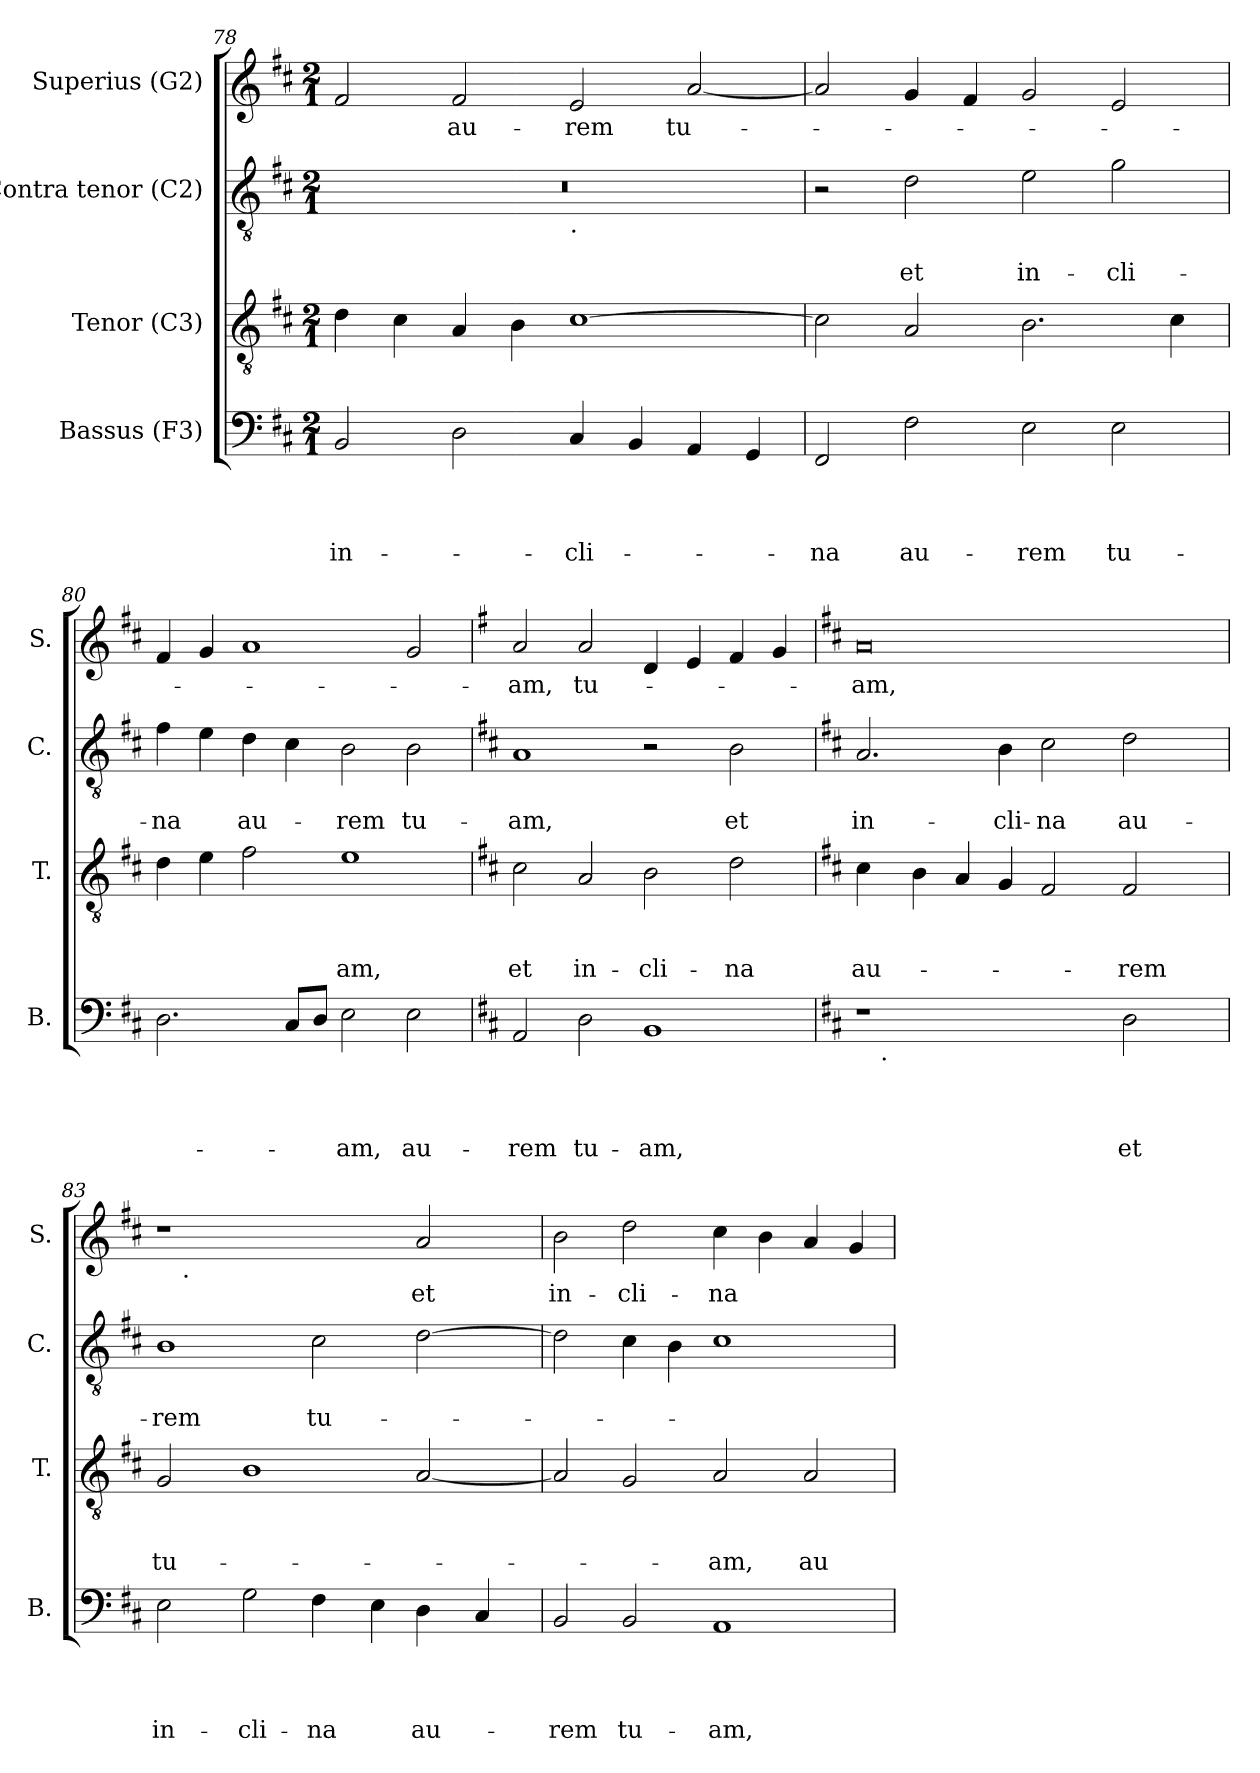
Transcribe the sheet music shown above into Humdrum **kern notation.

**kern	**text	**text	**text	**text	**kern	**text	**text	**text	**kern	**text	**text	**kern	**text
*part4	*part4	*part4	*part4	*part4	*part3	*part3	*part3	*part3	*part2	*part2	*part2	*part1	*part1
*staff4	*staff4	*staff4	*staff4	*staff4	*staff3	*staff3	*staff3	*staff3	*staff2	*staff2	*staff2	*staff1	*staff1
*I"Bassus (F3)	*	*	*	*	*I"Tenor (C3)	*	*	*	*I"Contra tenor (C2)	*	*	*I"Superius (G2)	*
*I'B.	*	*	*	*	*I'T.	*	*	*	*I'C.	*	*	*I'S.	*
!!LO:LB:g=z
*clefF4	*	*	*	*	*clefGv2	*	*	*	*clefGv2	*	*	*clefG2	*
*k[f#c#]	*	*	*	*	*k[f#c#]	*	*	*	*k[f#c#]	*	*	*k[f#c#]	*
*D:	*	*	*	*	*D:	*	*	*	*D:	*	*	*D:	*
*M2/1	*	*	*	*	*M2/1	*	*	*	*M2/1	*	*	*M2/1	*
=78	=78	=78	=78	=78	=78	=78	=78	=78	=78	=78	=78	=78	=78
!	!	!	!	!LO:LY:b	!	!	!	!	!	!	!	!	!
*	*	*	*	*	*	*	*	*	*^	*	*	*	*
2BB/	.	.	.	in-	4d\	.	.	.	0r	1ryy	.	.	2f#/	.
.	.	.	.	.	4c#\	.	.	.	.	.	.	.	.	.
!	!	!	!	!	!	!	!	!	!	!	!	!	!	!LO:LY:b
2D\	.	.	.	.	4A/	.	.	.	.	.	.	.	2f#/	au-
.	.	.	.	.	4B\	.	.	.	.	.	.	.	.	.
!	!	!	!	!	!	!	!	!	!	!LO:TX:b:t=.	!	!	!	!
!	!	!	!	!LO:LY:b	!	!	!	!	!	!	!	!	!	!LO:LY:b
4C#/	.	.	.	-cli-	[>1c#	.	.	.	.	1ryy	.	.	2e/	-rem
4BB/	.	.	.	.	.	.	.	.	.	.	.	.	.	.
!	!	!	!	!	!	!	!	!	!	!	!	!	!	!LO:LY:b
4AA/	.	.	.	.	.	.	.	.	.	.	.	.	[<2a/	tu-
4GG/	.	.	.	.	.	.	.	.	.	.	.	.	.	.
=79	=79	=79	=79	=79	=79	=79	=79	=79	=79	=79	=79	=79	=79	=79
!	!	!	!	!LO:LY:b	!	!	!	!	!	!	!	!	!	!
*	*	*	*	*	*	*	*	*	*v	*v	*	*	*	*
2FF#/	.	.	.	-na	2c#\]	.	.	.	2r	.	.	2a/]	.
!	!	!	!	!LO:LY:b	!	!	!	!	!	!	!LO:LY:b	!	!
2F#\	.	.	.	au-	2A/	.	.	.	2d\	.	et	4g/	.
.	.	.	.	.	.	.	.	.	.	.	.	4f#/	.
!	!	!	!	!LO:LY:b	!	!	!	!	!	!	!LO:LY:b	!	!
2E\	.	.	.	-rem	2.B\	.	.	.	2e\	.	in-	2g/	.
!	!	!	!	!LO:LY:b	!	!	!	!	!	!	!LO:LY:b	!	!
2E\	.	.	.	tu-	.	.	.	.	2g\	.	-cli-	2e/	.
.	.	.	.	.	4c#\	.	.	.	.	.	.	.	.
=80	=80	=80	=80	=80	=80	=80	=80	=80	=80	=80	=80	=80	=80
!	!	!	!	!	!	!	!	!	!	!	!LO:LY:b	!	!
2.D\	.	.	.	.	4d\	.	.	.	4f#\	.	-na	4f#/	.
.	.	.	.	.	4e\	.	.	.	4e\	.	.	4g/	.
!	!	!	!	!	!	!	!	!	!	!	!LO:LY:b	!	!
.	.	.	.	.	2f#\	.	.	.	4d\	.	au-	1a	.
8C#/L	.	.	.	.	.	.	.	.	4c#\	.	.	.	.
8D/J	.	.	.	.	.	.	.	.	.	.	.	.	.
!	!	!	!	!LO:LY:b	!	!	!	!LO:LY:b	!	!	!LO:LY:b	!	!
2E\	.	.	.	-am,	1e	.	.	-am,	2B\	.	-rem	.	.
!	!	!	!	!LO:LY:b	!	!	!	!	!	!	!LO:LY:b	!	!
2E\	.	.	.	au-	.	.	.	.	2B\	.	tu-	2g/	.
=81	=81	=81	=81	=81	=81	=81	=81	=81	=81	=81	=81	=81	=81
*	*	*	*	*	*	*	*	*	*	*	*	*k[f#]	*
*	*	*	*	*	*	*	*	*	*	*	*	*G:	*
!	!	!	!	!LO:LY:b	!	!	!	!LO:LY:b	!	!	!LO:LY:b	!	!LO:LY:b
2AA/	.	.	.	-rem	2c#\	.	.	et	1A	.	-am,	2a/	-am,
!	!	!	!	!LO:LY:b	!	!	!	!LO:LY:b	!	!	!	!	!LO:LY:b
2D\	.	.	.	tu-	2A/	.	.	in-	.	.	.	2a/	tu-
!	!	!	!	!LO:LY:b	!	!	!	!LO:LY:b	!	!	!	!	!
1BB	.	.	.	-am,	2B\	.	.	-cli-	2r	.	.	4d/	.
.	.	.	.	.	.	.	.	.	.	.	.	4e/	.
!	!	!	!	!	!	!	!	!LO:LY:b	!	!	!LO:LY:b	!	!
.	.	.	.	.	2d\	.	.	-na	2B\	.	et	4f#/	.
.	.	.	.	.	.	.	.	.	.	.	.	4g/	.
!!LO:PB:g=z
=82	=82	=82	=82	=82	=82	=82	=82	=82	=82	=82	=82	=82	=82
*	*	*	*	*	*	*	*	*	*	*	*	*k[f#c#]	*
*	*	*	*	*	*	*	*	*	*	*	*	*D:	*
!	!	!	!	!	!	!	!	!LO:LY:b	!	!	!LO:LY:b	!	!LO:LY:b
*^	*	*	*	*	*	*	*	*	*	*	*	*	*
1r	16.ryy	.	.	.	.	4c#\	.	.	au-	2.A/	.	in-	0a	-am,
!	!LO:TX:b:t=.	!	!	!	!	!	!	!	!	!	!	!	!	!
.	1ryy	.	.	.	.	.	.	.	.	.	.	.	.	.
.	.	.	.	.	.	4B\	.	.	.	.	.	.	.	.
.	.	.	.	.	.	4A/	.	.	.	.	.	.	.	.
!	!	!	!	!	!	!	!	!	!	!	!	!LO:LY:b	!	!
.	.	.	.	.	.	4G/	.	.	.	4B\	.	-cli-	.	.
!	!	!	!	!	!	!	!	!	!	!	!	!LO:LY:b:rj	!	!
2ryy	.	.	.	.	.	2F#/	.	.	.	2c#\	.	-na	.	.
.	2ryy	.	.	.	.	.	.	.	.	.	.	.	.	.
!	!	!	!	!	!LO:LY:b	!	!	!	!LO:LY:b	!	!	!LO:LY:b	!	!
2D\	.	.	.	.	et	2F#/	.	.	-rem	2d\	.	au-	.	.
.	4ryy	.	.	.	.	.	.	.	.	.	.	.	.	.
.	8ryy	.	.	.	.	.	.	.	.	.	.	.	.	.
.	32ryy	.	.	.	.	.	.	.	.	.	.	.	.	.
=83	=83	=83	=83	=83	=83	=83	=83	=83	=83	=83	=83	=83	=83	=83
!	!	!	!	!	!LO:LY:b	!	!	!	!LO:LY:b	!	!	!LO:LY:b	!	!
*v	*v	*	*	*	*	*	*	*	*	*	*	*	*^	*
2E\	.	.	.	in-	2G/	.	.	tu-	1B	.	-rem	1r	16.ryy	.
!	!	!	!	!	!	!	!	!	!	!	!	!	!LO:TX:b:t=.	!
.	.	.	.	.	.	.	.	.	.	.	.	.	1ryy	.
!	!	!	!	!LO:LY:b	!	!	!	!	!	!	!	!	!	!
2G\	.	.	.	-cli-	1B	.	.	.	.	.	.	.	.	.
!	!	!	!	!LO:LY:b	!	!	!	!	!	!	!LO:LY:b	!	!	!
4F#\	.	.	.	-na	.	.	.	.	2c#\	.	tu-	2ryy	.	.
.	.	.	.	.	.	.	.	.	.	.	.	.	2ryy	.
4E\	.	.	.	.	.	.	.	.	.	.	.	.	.	.
!	!	!	!	!LO:LY:b	!	!	!	!	!	!	!	!	!	!LO:LY:b
4D\	.	.	.	au-	[<2A/	.	.	.	[>2d\	.	.	2a/	.	et
.	.	.	.	.	.	.	.	.	.	.	.	.	4ryy	.
4C#/	.	.	.	.	.	.	.	.	.	.	.	.	.	.
.	.	.	.	.	.	.	.	.	.	.	.	.	8ryy	.
.	.	.	.	.	.	.	.	.	.	.	.	.	32ryy	.
=84	=84	=84	=84	=84	=84	=84	=84	=84	=84	=84	=84	=84	=84	=84
!	!	!	!	!LO:LY:b	!	!	!	!	!	!	!	!	!	!LO:LY:b
*	*	*	*	*	*	*	*	*	*	*	*	*v	*v	*
2BB/	.	.	.	-rem	2A/]	.	.	.	2d\]	.	.	2b\	in-
!	!	!	!	!LO:LY:b	!	!	!	!	!	!	!	!	!LO:LY:b
2BB/	.	.	.	tu-	2G/	.	.	.	4c#\	.	.	2dd\	-cli-
.	.	.	.	.	.	.	.	.	4B\	.	.	.	.
!	!	!	!	!LO:LY:b	!	!	!	!LO:LY:b	!	!	!	!	!LO:LY:b
1AA	.	.	.	-am,	2A/	.	.	-am,	1c#	.	.	4cc#\	-na
.	.	.	.	.	.	.	.	.	.	.	.	4b\	.
!	!	!	!	!	!	!	!	!LO:LY:b	!	!	!	!	!
.	.	.	.	.	2A/	.	.	au-	.	.	.	4a/	.
.	.	.	.	.	.	.	.	.	.	.	.	4g/	.
=	=	=	=	=	=	=	=	=	=	=	=	=	=
*-	*-	*-	*-	*-	*-	*-	*-	*-	*-	*-	*-	*-	*-
